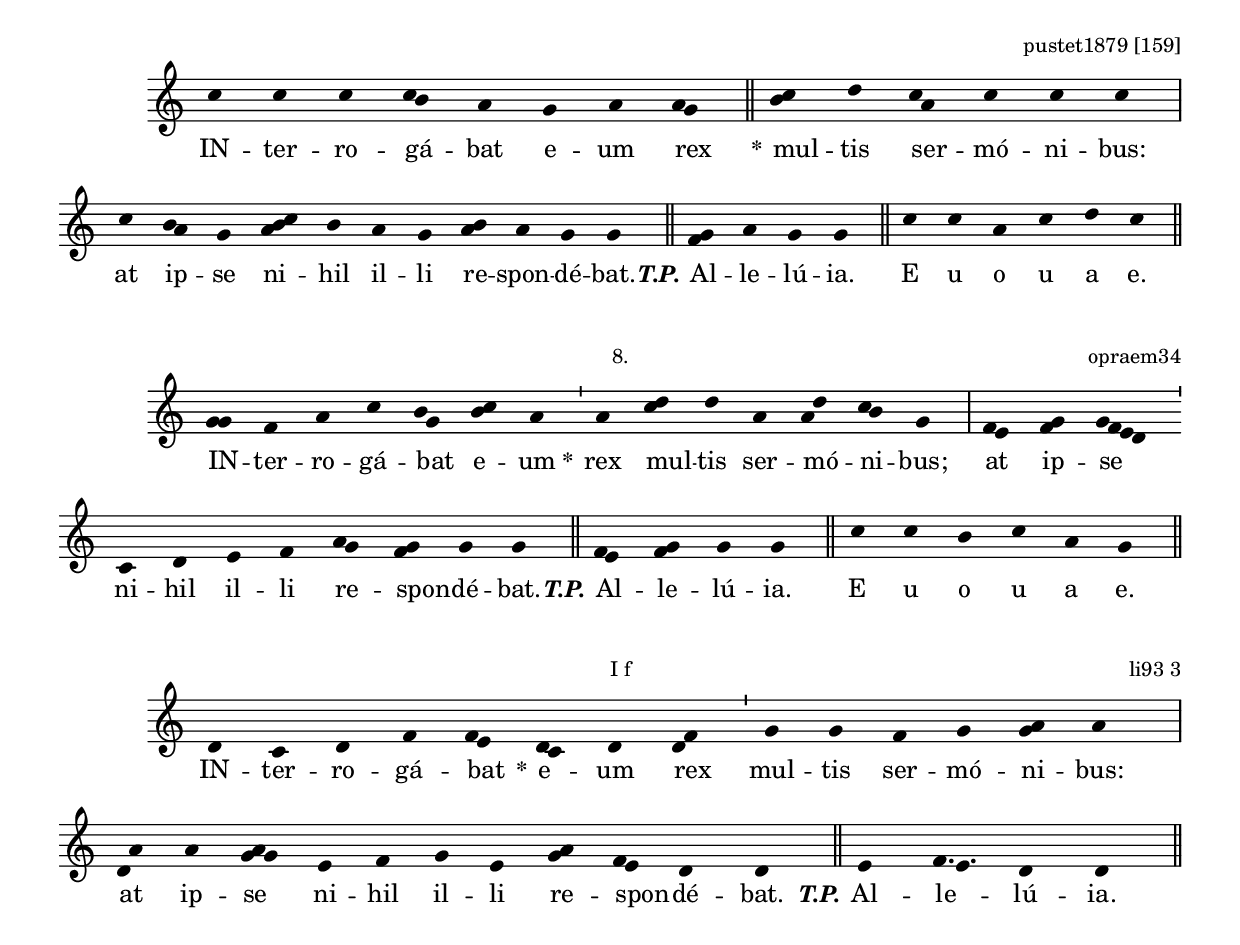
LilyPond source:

\version "2.19.32"

\include "../lib/synopsis.ily"

\score {
  \transpose c c' {
    \plainchant
    c'4 c' c' \melisma { c' b } a g a \melisma { a g } \bar "||"
    \melisma { b c' } d' \melisma { c' a } c' c' c' \bar "|"
    c' \melisma { b a } g \melisma { a b c' } b a g \melisma { a b } a g g \bar "||"
    \melisma { f g } a g g \bar "||"
    c' c' a c' d' c' \bar "||"
  }
  \addlyrics {
    IN -- ter -- ro -- gá -- bat e -- um rex \set stanza = \markup{"*"}
    mul -- tis ser -- mó -- ni -- bus:
    at ip -- se ni -- hil il -- li re -- spon -- dé -- bat.
    \set stanza = \markup{\italic{T.P.}} Al -- le -- lú -- ia.
    E u o u a e.
  }
  \header {
    fontes = "pustet1879 [159]"
  }
}

\score {
  \transpose c c' {
    \plainchant
    \melisma { g4 g } f a c' \melisma { b g } \bar "" \melisma { b c' } a \bar "'"
    a \bar "" \melisma { c' d' } d' \bar "" a \melisma { a d' } \melisma { c' b } g \bar "|"
    \melisma { f e } \bar "" \melisma { f g } \melisma { g f e d } \bar "'"
    c d \bar "" e f \bar "" \melisma { a g } \melisma { f g } g g \bar "||"
    \melisma { f e } \melisma { f g } g g \bar "||"
    c' \bar "" c' \bar "" b \bar "" c' \bar "" a \bar "" g \bar "||"
  }
  \addlyrics {
    IN -- ter -- ro -- gá -- bat e -- um \set stanza = \markup{"*"}
    rex mul -- tis ser -- mó -- ni -- bus;
    at ip -- se ni -- hil il -- li re -- spon -- dé -- bat.
    \set stanza = \markup{\italic{T.P.}} Al -- le -- lú -- ia.
    E u o u a e.
  }
  \header {
    annotation = "8."
    mode = "8"
    office-part = "antiphona"
    fontes = "opraem34"
  }
}

\score {
  \transpose c c' {
    \plainchant
    d4 c d f \melisma { f e }
    \melisma { d c } d \melisma { d f } \bar "'"
    g g f g \melisma { g a } a4. \bar "|"
    \melisma { d4 a } a \melisma { g a g } e f g e \melisma { g a } \melisma { f e } d4. d4. \bar "||"
    e \melisma { f e } d4. d4. \bar "||"
  }
  \addlyrics {
    IN -- ter -- ro -- gá -- bat \set stanza = \markup{"*"}
    e -- um rex
    mul -- tis ser -- mó -- ni -- bus:
    at ip -- se ni -- hil il -- li re -- spon -- dé -- bat.
    \set stanza = \markup{\italic{T.P.}} Al -- le -- lú -- ia.
    E u o u a e.
  }
  \header {
    fontes = "li93 3"
    annotation = "I f"
  }
}

%{
\score {
  \transpose c c' {
    \plainchant

  }
  \addlyrics {

  }
  \header {
    fontes = ""
  }
}
%}